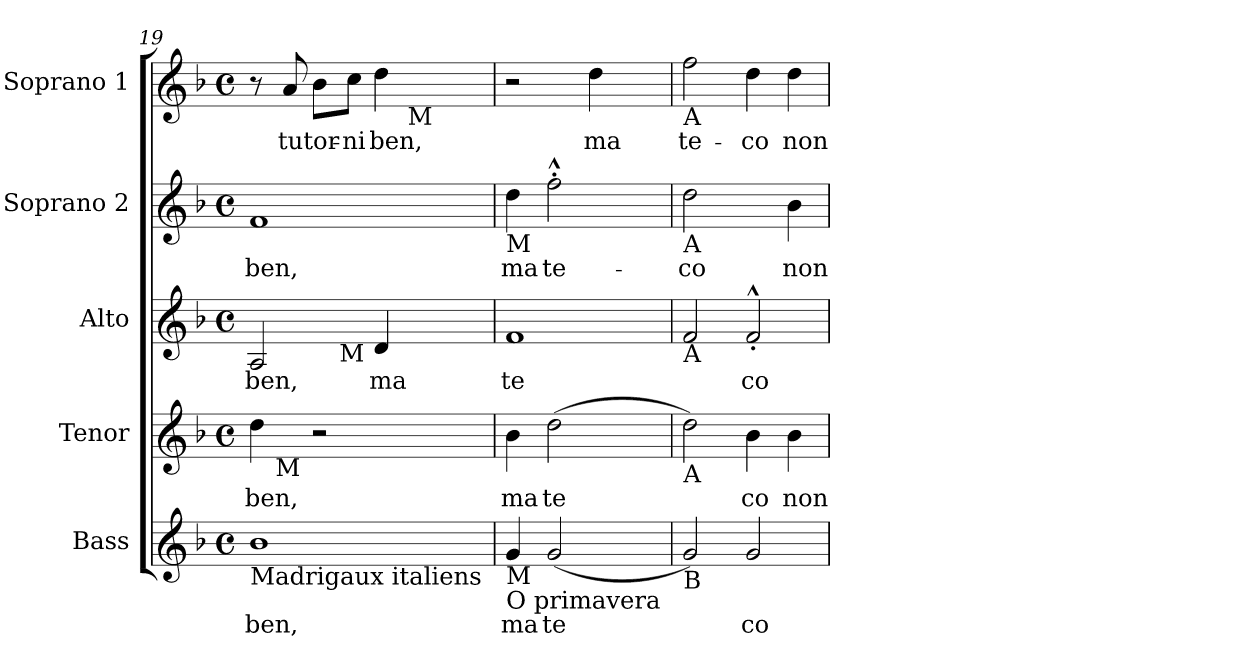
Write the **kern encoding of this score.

**kern	**text	**kern	**text	**kern	**text	**kern	**text	**kern	**text
*part5	*part5	*part4	*part4	*part3	*part3	*part2	*part2	*part1	*part1
*staff5	*staff5	*staff4	*staff4	*staff3	*staff3	*staff2	*staff2	*staff1	*staff1
*I"Bass	*	*I"Tenor	*	*I"Alto	*	*I"Soprano 2	*	*I"Soprano 1	*
*k[b-]	*	*k[b-]	*	*k[b-]	*	*k[b-]	*	*k[b-]	*
*F:	*	*F:	*	*F:	*	*F:	*	*F:	*
*M4/4	*	*M4/4	*	*M4/4	*	*M4/4	*	*M4/4	*
*met(c)	*	*met(c)	*	*met(c)	*	*met(c)	*	*met(c)	*
=19	=19	=19	=19	=19	=19	=19	=19	=19	=19
!LO:TX:b:t=Madrigaux italiens	!	!	!	!	!	!	!	!	!
!	!LO:LY:b:cj	!	!LO:LY:b:cj	!	!LO:LY:b:cj	!	!LO:LY:b:cj	!	!
*	*	*^	*	*^	*	*	*	*^	*
1b-	ben,	4dd\	16..ryy	ben,	2A/	4ryy	ben,	1f	ben,	8r	2ryy	.
!	!	!	!LO:TX:b:t=M	!	!	!	!	!	!	!	!	!
.	.	.	2ryy	.	.	.	.	.	.	.	.	.
!	!	!	!	!	!	!	!	!	!	!	!	!LO:LY:b:cj
.	.	.	.	.	.	.	.	.	.	8a/	.	tu
!	!	!	!	!	!	!	!	!	!	!	!	!LO:LY:b:cj
.	.	2r	.	.	.	16..ryy	.	.	.	8b-\L	.	tor-
!	!	!	!	!	!	!LO:TX:b:t=M	!	!	!	!	!	!
.	.	.	.	.	.	2ryy	.	.	.	.	.	.
!	!	!	!	!	!	!	!	!	!	!	!	!LO:LY:b:cj
.	.	.	.	.	.	.	.	.	.	8cc\J	.	-ni
!	!	!	!	!	!	!	!LO:LY:b:cj	!	!	!	!	!LO:LY:b:cj
.	.	.	.	.	4d/	.	ma	.	.	4dd\	8ryy	ben,
.	.	.	4ryy	.	.	.	.	.	.	.	.	.
!	!	!	!	!	!	!	!	!	!	!	!LO:TX:b:t=M	!
.	.	.	.	.	.	.	.	.	.	.	4.ryy	.
.	.	4ryy	.	.	4ryy	.	.	.	.	4ryy	.	.
.	.	.	8ryy	.	.	8ryy	.	.	.	.	.	.
.	.	.	64ryy	.	.	64ryy	.	.	.	.	.	.
=20	=20	=20	=20	=20	=20	=20	=20	=20	=20	=20	=20	=20
!	!	!	!	!	!	!	!	!LO:TX:b:t=M	!	!	!	!
!	!	!LO:TX:b:t=M	!	!	!	!	!	!	!	!	!	!
!LO:TX:b:t=M	!	!	!	!	!	!	!	!	!	!	!	!
!LO:TX:b:t=O primavera	!	!	!	!	!	!	!	!	!	!	!	!
!	!LO:LY:b:cj	!	!	!LO:LY:b:cj	!	!	!LO:LY:b:cj	!	!LO:LY:b:cj	!	!	!
*	*	*v	*v	*	*	*	*	*	*	*v	*v	*
*	*	*	*	*v	*v	*	*	*	*	*
4g/	ma	4b-\	ma	1f	te-	4dd\	ma	2r	.
!	!LO:LY:b:cj	!	!LO:LY:b:cj	!	!	!	!LO:LY:b:cj	!	!
(<2g/	te-	(>2dd\	te-	.	.	2ff^^>'>\	te-	.	.
!	!	!	!	!	!	!	!	!	!LO:LY:b:cj
.	.	.	.	.	.	.	.	4dd\	ma
4ryy	.	4ryy	.	.	.	4ryy	.	4ryy	.
!!LO:PB:g=z
=21	=21	=21	=21	=21	=21	=21	=21	=21	=21
!	!	!	!	!	!	!	!	!LO:TX:b:t=A	!
!	!	!	!	!	!	!LO:TX:b:t=A	!	!	!
!	!	!	!	!LO:TX:b:t=A	!	!	!	!	!
!	!	!LO:TX:b:t=A	!	!	!	!	!	!	!
!LO:TX:b:t=B	!	!	!	!	!	!	!	!	!
!	!LO:LY:b:cj	!	!LO:LY:b:cj	!	!LO:LY:b:cj	!	!LO:LY:b:cj	!	!LO:LY:b:cj
2g/)	--	2dd\)	--	2f/	--	2dd\	-co	2ff\	te-
!	!LO:LY:b:cj	!	!LO:LY:b:cj	!	!LO:LY:b:cj	!	!	!	!LO:LY:b:cj
2g/	-co	4b-\	-co	2f^^>'>/	-co	4ryy	.	4dd\	-co
!	!	!	!LO:LY:b:cj	!	!	!	!LO:LY:b:cj	!	!LO:LY:b:cj
.	.	4b-\	non	.	.	4b-\	non	4dd\	non
=	=	=	=	=	=	=	=	=	=
*-	*-	*-	*-	*-	*-	*-	*-	*-	*-
